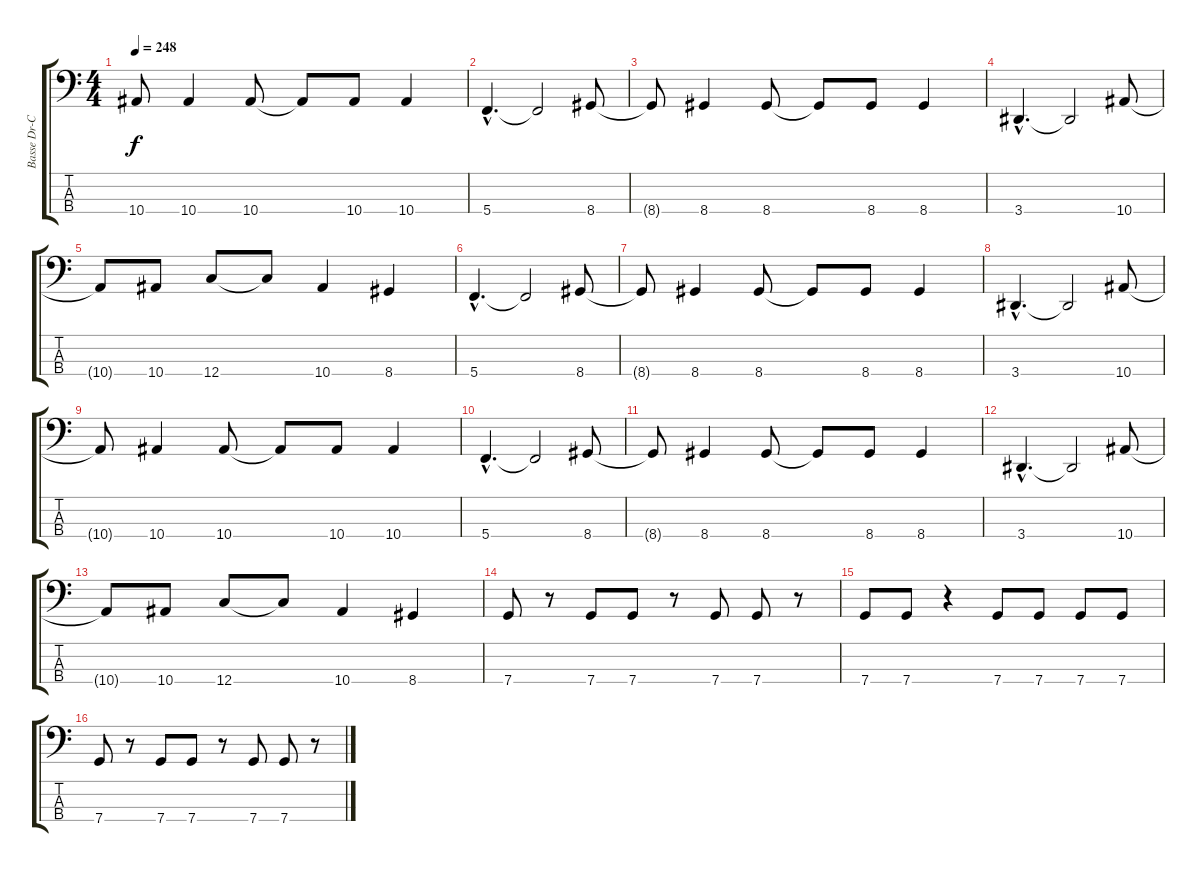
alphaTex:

\track ("Basse Dr-C" "Basse Dr-C") {instrument electricbasspick}
\staff {score tabs}
\tuning (F2 C2 G1 C1) {hide}
\ts (4 4)
\tempo 248
\clef f4
\ks c
10.4{t}.8{dy f} 10.4.4 10.4.8 10.4{t}.8 10.4.8 10.4.4 |
5.4{hac}.4{d} 5.4{t}.2 8.4.8 |
8.4{t}.8 8.4.4 8.4.8 8.4{t}.8 8.4.8 8.4.4 |
3.4{hac}.4{d} 3.4{t}.2 10.4.8 |
10.4{t}.8 10.4.8 12.4.8 12.4{t}.8 10.4.4 8.4.4 |
5.4{hac}.4{d} 5.4{t}.2 8.4.8 |
8.4{t}.8 8.4.4 8.4.8 8.4{t}.8 8.4.8 8.4.4 |
3.4{hac}.4{d} 3.4{t}.2 10.4.8 |
10.4{t}.8 10.4.4 10.4.8 10.4{t}.8 10.4.8 10.4.4 |
5.4{hac}.4{d} 5.4{t}.2 8.4.8 |
8.4{t}.8 8.4.4 8.4.8 8.4{t}.8 8.4.8 8.4.4 |
3.4{hac}.4{d} 3.4{t}.2 10.4.8 |
10.4{t}.8 10.4.8 12.4.8 12.4{t}.8 10.4.4 8.4.4 |
7.4.8 r.8 7.4.8 7.4.8 r.8 7.4.8 7.4.8 r.8 |
7.4.8 7.4.8 r.4 7.4.8 7.4.8 7.4.8 7.4.8 |
7.4.8 r.8 7.4.8 7.4.8 r.8 7.4.8 7.4.8 r.8
